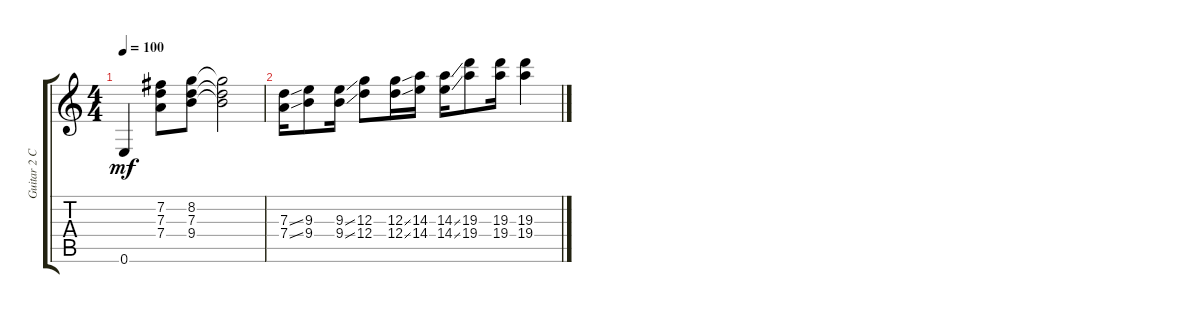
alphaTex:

\track ("Guitar 2 C. (Smith)" "Guitar 2 C") {instrument electricguitarclean}
\staff {score tabs}
\tuning (E4 B3 G3 D3 A2 E2) {hide}
\ts (4 4)
\tempo 100
\clef g2
\ks c
0.6.4{dy mf} (7.2 7.3 7.4).8 (8.2 7.3 9.4).8 (8.2{t} 7.3{t} 9.4{t}).2 |
(7.3{ss} 7.4{ss}).16 (9.3 9.4).8 (9.3{ss} 9.4{ss}).16 (12.3 12.4).8 (12.3{ss} 12.4{ss}).16 (14.3 14.4).16 (14.3{ss} 14.4{ss}).16 (19.3 19.4).8 (19.3 19.4).16 (19.3 19.4).4
